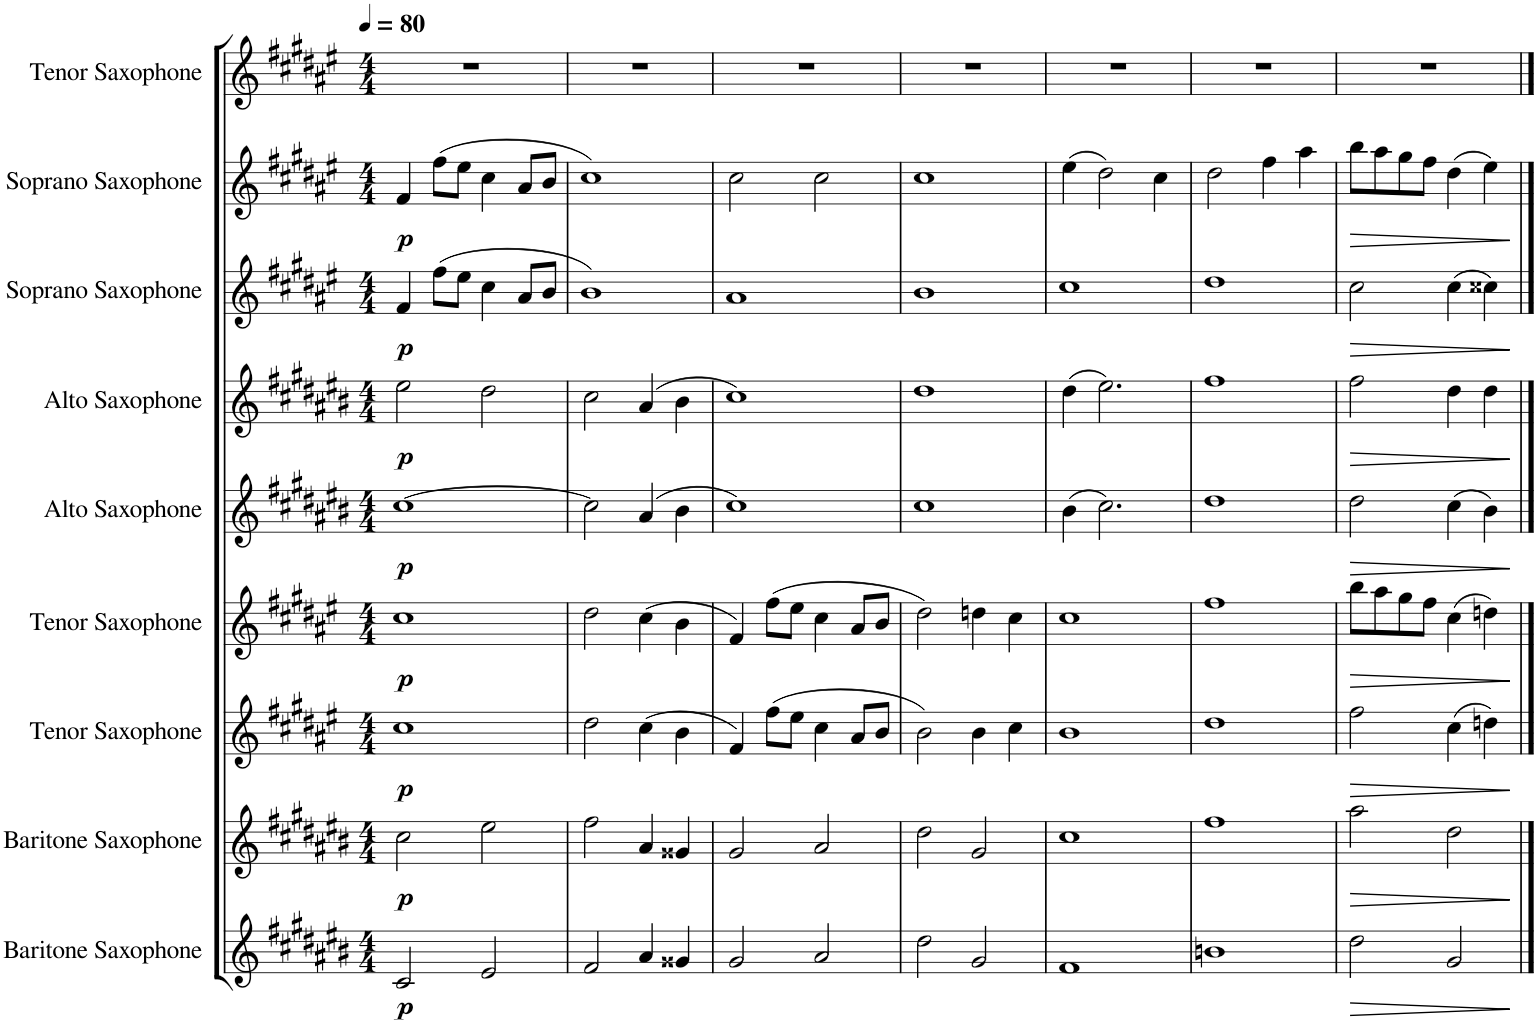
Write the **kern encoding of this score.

**kern	**dynam	**kern	**dynam	**kern	**dynam	**kern	**dynam	**kern	**dynam	**kern	**dynam	**kern	**dynam	**kern	**dynam	**kern
*part9	*part9	*part8	*part8	*part7	*part7	*part6	*part6	*part5	*part5	*part4	*part4	*part3	*part3	*part2	*part2	*part1
*staff9	*staff9	*staff8	*staff8	*staff7	*staff7	*staff6	*staff6	*staff5	*staff5	*staff4	*staff4	*staff3	*staff3	*staff2	*staff2	*staff1
*I"Baritone Saxophone	*	*I"Baritone Saxophone	*	*I"Tenor Saxophone	*	*I"Tenor Saxophone	*	*I"Alto Saxophone	*	*I"Alto Saxophone	*	*I"Soprano Saxophone	*	*I"Soprano Saxophone	*	*I"Tenor Saxophone
*I'Bar. Sax.	*	*I'Bar. Sax.	*	*I'T. Sax.	*	*I'T. Sax.	*	*I'A. Sax.	*	*I'A. Sax.	*	*I'S. Sax.	*	*I'S. Sax.	*	*I'T. Sax.
*clefG2	*	*clefG2	*	*clefG2	*	*clefG2	*	*clefG2	*	*clefG2	*	*clefG2	*	*clefG2	*	*clefG2
*Trd12c21	*	*Trd12c21	*	*Trd8c14	*	*Trd8c14	*	*Trd5c9	*	*Trd5c9	*	*Trd1c2	*	*Trd1c2	*	*Trd8c14
*k[f#c#g#d#a#e#b#]	*	*k[f#c#g#d#a#e#b#]	*	*k[f#c#g#d#a#e#]	*	*k[f#c#g#d#a#e#]	*	*k[f#c#g#d#a#e#b#]	*	*k[f#c#g#d#a#e#b#]	*	*k[f#c#g#d#a#e#]	*	*k[f#c#g#d#a#e#]	*	*k[f#c#g#d#a#e#]
*M4/4	*	*M4/4	*	*M4/4	*	*M4/4	*	*M4/4	*	*M4/4	*	*M4/4	*	*M4/4	*	*M4/4
*MM80	*	*MM80	*	*MM80	*	*MM80	*	*MM80	*	*MM80	*	*MM80	*	*MM80	*	*MM80
=1	=1	=1	=1	=1	=1	=1	=1	=1	=1	=1	=1	=1	=1	=1	=1	=1
!	!LO:DY:b	!	!LO:DY:b	!	!LO:DY:b	!	!LO:DY:b	!	!LO:DY:b	!	!LO:DY:b	!	!LO:DY:b	!	!LO:DY:b	!
2c#/	p	2cc#\	p	1cc#	p	1cc#	p	[1cc#	p	2ee#\	p	4f#/	p	4f#/	p	1r
.	.	.	.	.	.	.	.	.	.	.	.	(8ff#\L	.	(8ff#\L	.	.
.	.	.	.	.	.	.	.	.	.	.	.	8ee#\J	.	8ee#\J	.	.
2e#/	.	2ee#\	.	.	.	.	.	.	.	2dd#\	.	4cc#\	.	4cc#\	.	.
.	.	.	.	.	.	.	.	.	.	.	.	8a#/L	.	8a#/L	.	.
.	.	.	.	.	.	.	.	.	.	.	.	8b/J	.	8b/J	.	.
=2	=2	=2	=2	=2	=2	=2	=2	=2	=2	=2	=2	=2	=2	=2	=2	=2
2f#/	.	2ff#\	.	2dd#\	.	2dd#\	.	2cc#\]	.	2cc#\	.	1b)	.	1cc#)	.	1r
4a#/	.	4a#/	.	(4cc#\	.	(4cc#\	.	(4a#/	.	(4a#/	.	.	.	.	.	.
4g##X/	.	4g##X/	.	4b\	.	4b\	.	4b#\	.	4b#\	.	.	.	.	.	.
=3	=3	=3	=3	=3	=3	=3	=3	=3	=3	=3	=3	=3	=3	=3	=3	=3
2g#/	.	2g#/	.	4f#/)	.	4f#/)	.	1cc#)	.	1cc#)	.	1a#	.	2cc#\	.	1r
.	.	.	.	(8ff#\L	.	(8ff#\L	.	.	.	.	.	.	.	.	.	.
.	.	.	.	8ee#\J	.	8ee#\J	.	.	.	.	.	.	.	.	.	.
2a#/	.	2a#/	.	4cc#\	.	4cc#\	.	.	.	.	.	.	.	2cc#\	.	.
.	.	.	.	8a#/L	.	8a#/L	.	.	.	.	.	.	.	.	.	.
.	.	.	.	8b/J	.	8b/J	.	.	.	.	.	.	.	.	.	.
=4	=4	=4	=4	=4	=4	=4	=4	=4	=4	=4	=4	=4	=4	=4	=4	=4
2dd#\	.	2dd#\	.	2b\)	.	2dd#\)	.	1cc#	.	1dd#	.	1b	.	1cc#	.	1r
2g#/	.	2g#/	.	4b\	.	4ddn\	.	.	.	.	.	.	.	.	.	.
.	.	.	.	4cc#\	.	4cc#\	.	.	.	.	.	.	.	.	.	.
=5	=5	=5	=5	=5	=5	=5	=5	=5	=5	=5	=5	=5	=5	=5	=5	=5
1f#	.	1cc#	.	1b	.	1cc#	.	(4b#\	.	(4dd#\	.	1cc#	.	(4ee#\	.	1r
.	.	.	.	.	.	.	.	2.cc#\)	.	2.ee#\)	.	.	.	2dd#\)	.	.
.	.	.	.	.	.	.	.	.	.	.	.	.	.	4cc#\	.	.
=6	=6	=6	=6	=6	=6	=6	=6	=6	=6	=6	=6	=6	=6	=6	=6	=6
1bn	.	1ff#	.	1dd#	.	1ff#	.	1dd#	.	1ff#	.	1dd#	.	2dd#\	.	1r
.	.	.	.	.	.	.	.	.	.	.	.	.	.	4ff#\	.	.
.	.	.	.	.	.	.	.	.	.	.	.	.	.	4aa#\	.	.
=7	=7	=7	=7	=7	=7	=7	=7	=7	=7	=7	=7	=7	=7	=7	=7	=7
!	!LO:HP:b	!	!LO:HP:b	!	!LO:HP:b	!	!LO:HP:b	!	!LO:HP:b	!	!LO:HP:b	!	!LO:HP:b	!	!LO:HP:b	!
2dd#\	>	2aa#\	>	2ff#\	>	8bb\L	>	2dd#\	>	2ff#\	>	2cc#\	>	8bb\L	>	1r
.	.	.	.	.	.	8aa#\	.	.	.	.	.	.	.	8aa#\	.	.
.	.	.	.	.	.	8gg#\	.	.	.	.	.	.	.	8gg#\	.	.
.	.	.	.	.	.	8ff#\J	.	.	.	.	.	.	.	8ff#\J	.	.
2g#/	.	2dd#\	.	(4cc#\	.	(4cc#\	.	(4cc#\	.	4dd#\	.	(4cc#\	.	(4dd#\	.	.
.	.	.	.	4ddn\)	.	4ddn\)	.	4b#\)	.	4dd#\	.	4cc##X\)	.	4ee#\)	.	.
.	]	.	]	.	]	.	]	.	]	.	]	.	]	.	]	.
==	==	==	==	==	==	==	==	==	==	==	==	==	==	==	==	==
*-	*-	*-	*-	*-	*-	*-	*-	*-	*-	*-	*-	*-	*-	*-	*-	*-
